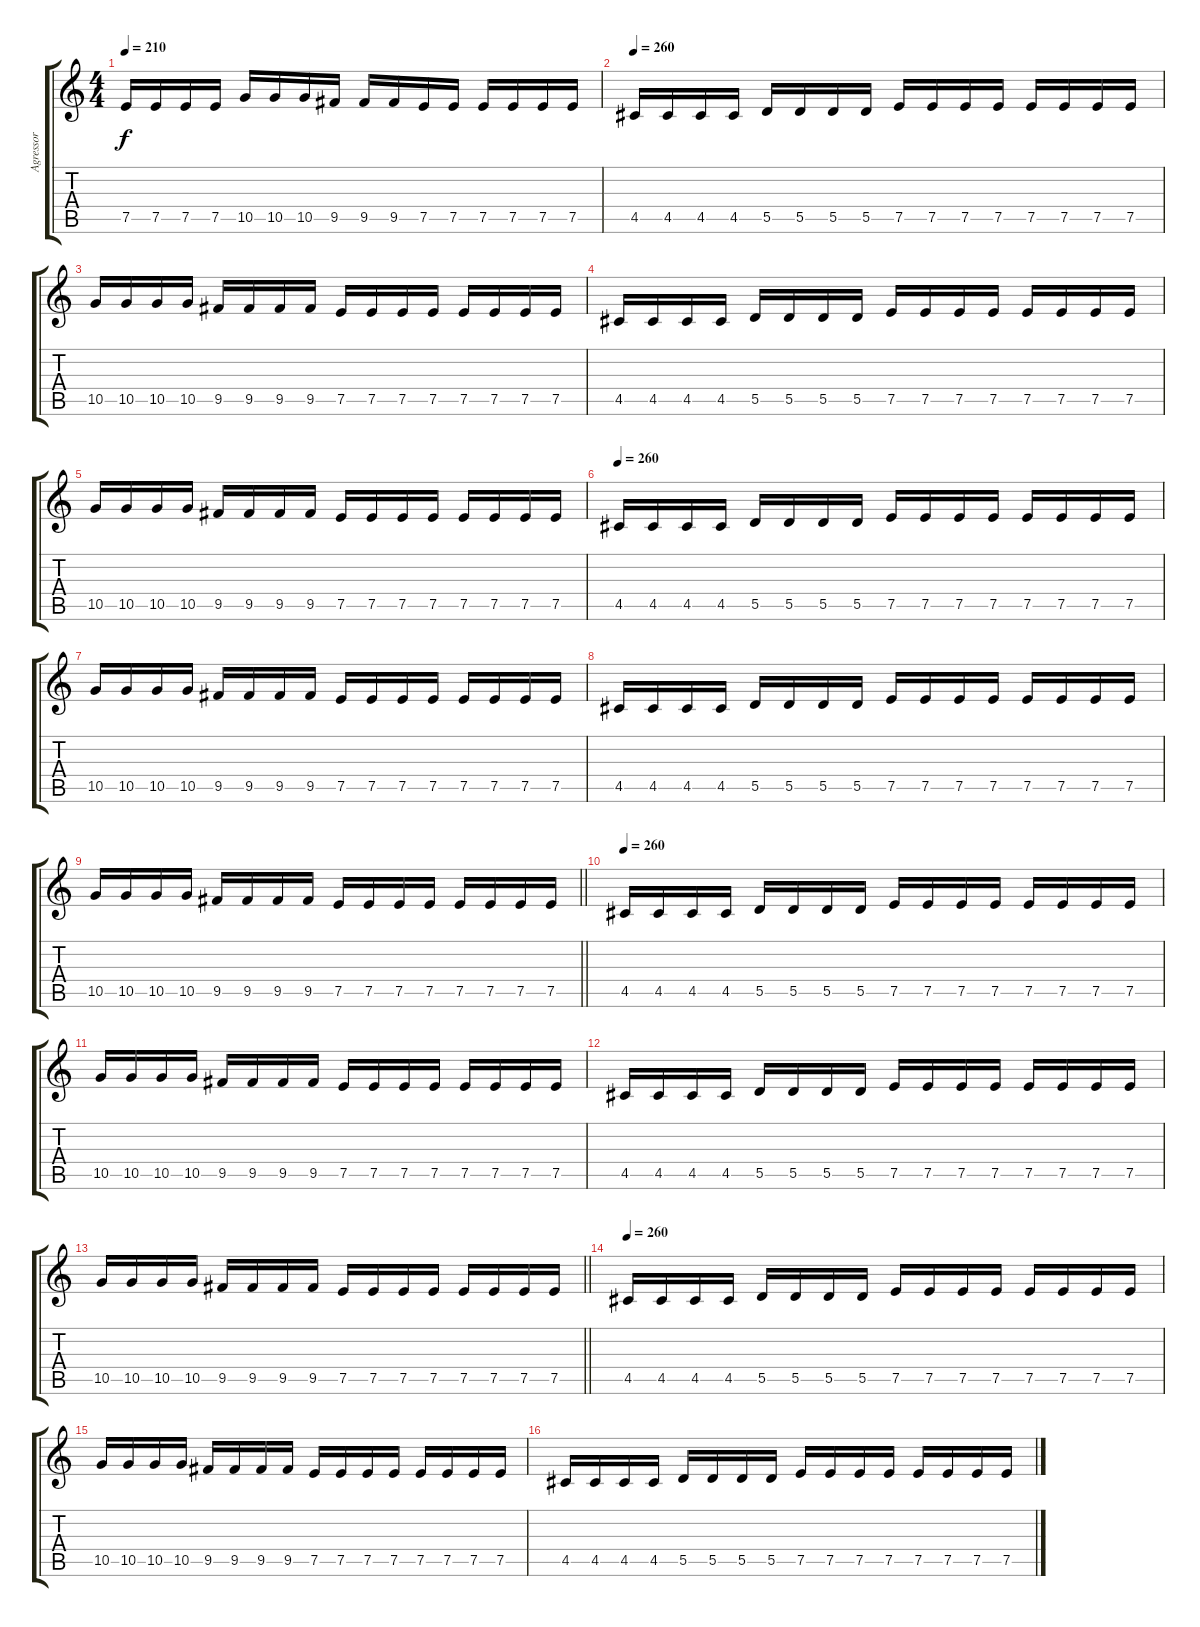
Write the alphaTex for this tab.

\track ("Agressor" "Agressor") {instrument overdrivenguitar}
\staff {score tabs}
\tuning (E4 B3 G3 D3 A2 E2) {hide}
\ts (4 4)
\tempo 210
\clef g2
\ks c
7.5.16{dy f} 7.5.16 7.5.16 7.5.16 10.5.16 10.5.16 10.5.16 9.5.16 9.5.16 9.5.16 7.5.16 7.5.16 7.5.16 7.5.16 7.5.16 7.5.16 |
\tempo 260
4.5.16 4.5.16 4.5.16 4.5.16 5.5.16 5.5.16 5.5.16 5.5.16 7.5.16 7.5.16 7.5.16 7.5.16 7.5.16 7.5.16 7.5.16 7.5.16 |
10.5.16 10.5.16 10.5.16 10.5.16 9.5.16 9.5.16 9.5.16 9.5.16 7.5.16 7.5.16 7.5.16 7.5.16 7.5.16 7.5.16 7.5.16 7.5.16 |
4.5.16 4.5.16 4.5.16 4.5.16 5.5.16 5.5.16 5.5.16 5.5.16 7.5.16 7.5.16 7.5.16 7.5.16 7.5.16 7.5.16 7.5.16 7.5.16 |
10.5.16 10.5.16 10.5.16 10.5.16 9.5.16 9.5.16 9.5.16 9.5.16 7.5.16 7.5.16 7.5.16 7.5.16 7.5.16 7.5.16 7.5.16 7.5.16 |
\tempo 260
4.5.16 4.5.16 4.5.16 4.5.16 5.5.16 5.5.16 5.5.16 5.5.16 7.5.16 7.5.16 7.5.16 7.5.16 7.5.16 7.5.16 7.5.16 7.5.16 |
10.5.16 10.5.16 10.5.16 10.5.16 9.5.16 9.5.16 9.5.16 9.5.16 7.5.16 7.5.16 7.5.16 7.5.16 7.5.16 7.5.16 7.5.16 7.5.16 |
4.5.16 4.5.16 4.5.16 4.5.16 5.5.16 5.5.16 5.5.16 5.5.16 7.5.16 7.5.16 7.5.16 7.5.16 7.5.16 7.5.16 7.5.16 7.5.16 |
\barLineRight lightlight
10.5.16 10.5.16 10.5.16 10.5.16 9.5.16 9.5.16 9.5.16 9.5.16 7.5.16 7.5.16 7.5.16 7.5.16 7.5.16 7.5.16 7.5.16 7.5.16 |
\tempo 260
4.5.16 4.5.16 4.5.16 4.5.16 5.5.16 5.5.16 5.5.16 5.5.16 7.5.16 7.5.16 7.5.16 7.5.16 7.5.16 7.5.16 7.5.16 7.5.16 |
10.5.16 10.5.16 10.5.16 10.5.16 9.5.16 9.5.16 9.5.16 9.5.16 7.5.16 7.5.16 7.5.16 7.5.16 7.5.16 7.5.16 7.5.16 7.5.16 |
4.5.16 4.5.16 4.5.16 4.5.16 5.5.16 5.5.16 5.5.16 5.5.16 7.5.16 7.5.16 7.5.16 7.5.16 7.5.16 7.5.16 7.5.16 7.5.16 |
\barLineRight lightlight
10.5.16 10.5.16 10.5.16 10.5.16 9.5.16 9.5.16 9.5.16 9.5.16 7.5.16 7.5.16 7.5.16 7.5.16 7.5.16 7.5.16 7.5.16 7.5.16 |
\tempo 260
4.5.16 4.5.16 4.5.16 4.5.16 5.5.16 5.5.16 5.5.16 5.5.16 7.5.16 7.5.16 7.5.16 7.5.16 7.5.16 7.5.16 7.5.16 7.5.16 |
10.5.16 10.5.16 10.5.16 10.5.16 9.5.16 9.5.16 9.5.16 9.5.16 7.5.16 7.5.16 7.5.16 7.5.16 7.5.16 7.5.16 7.5.16 7.5.16 |
4.5.16 4.5.16 4.5.16 4.5.16 5.5.16 5.5.16 5.5.16 5.5.16 7.5.16 7.5.16 7.5.16 7.5.16 7.5.16 7.5.16 7.5.16 7.5.16
